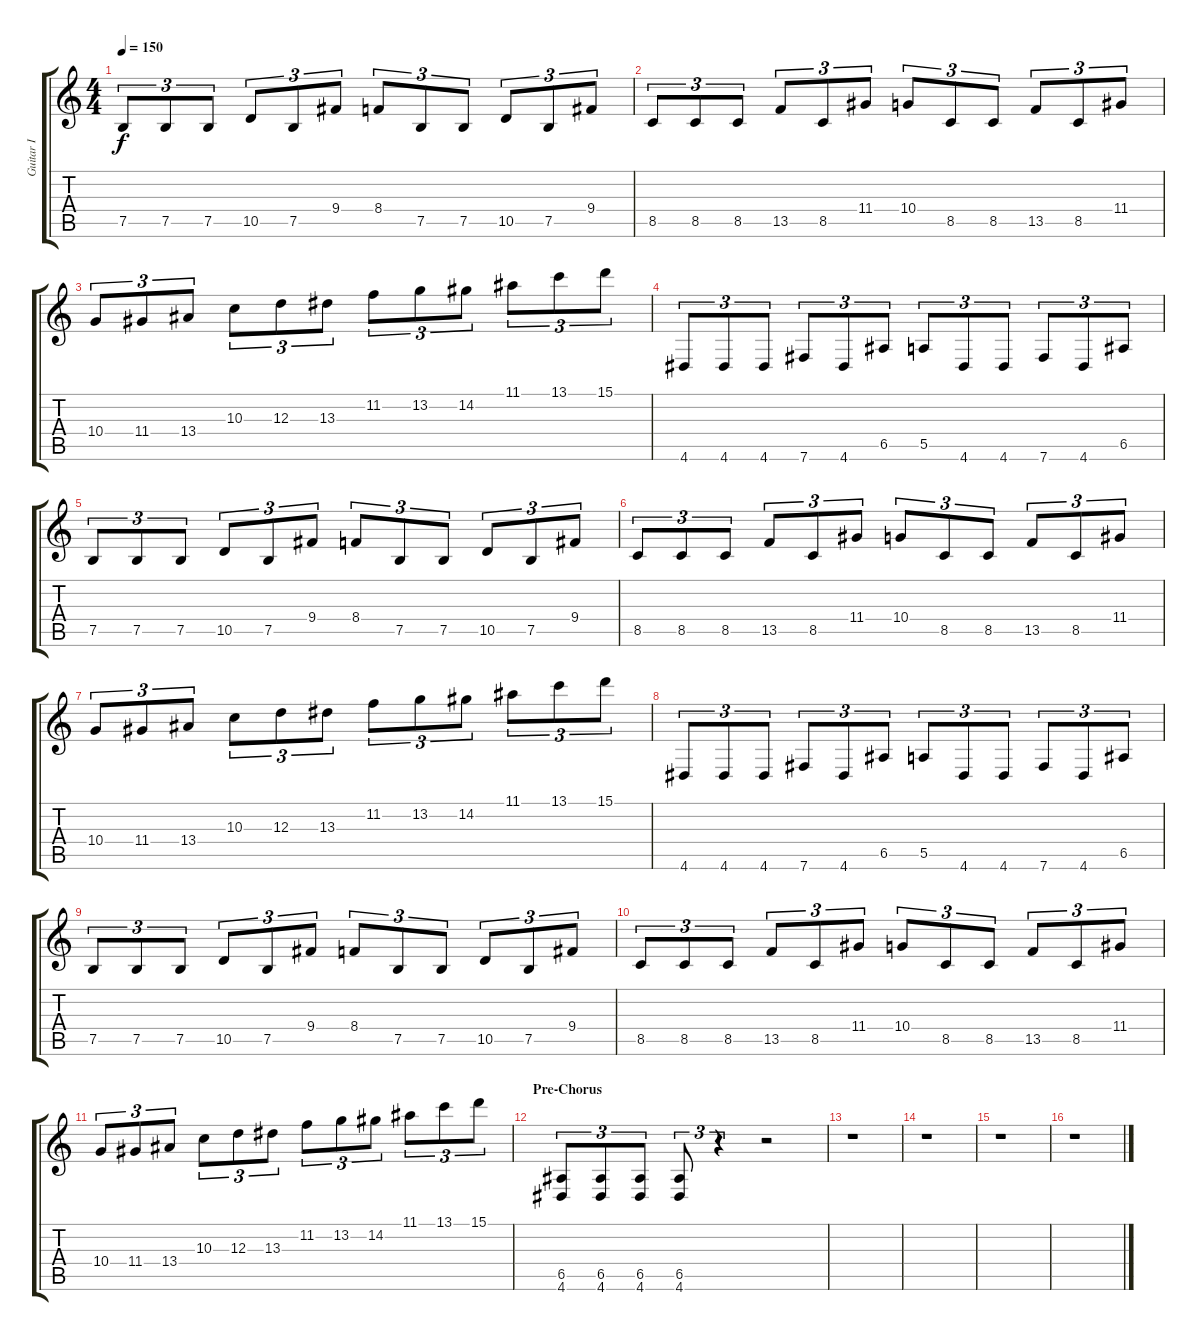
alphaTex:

\track ("Guitar I" "Guitar I") {instrument distortionguitar}
\staff {score tabs}
\tuning (B3 Gb3 D3 A2 E2 B1) {hide}
\ts (4 4)
\tempo 150
\clef g2
\ks c
7.5.8{tu (3 2) dy f} 7.5.8{tu (3 2)} 7.5.8{tu (3 2)} 10.5.8{tu (3 2)} 7.5.8{tu (3 2)} 9.4.8{tu (3 2)} 8.4.8{tu (3 2)} 7.5.8{tu (3 2)} 7.5.8{tu (3 2)} 10.5.8{tu (3 2)} 7.5.8{tu (3 2)} 9.4.8{tu (3 2)} |
8.5.8{tu (3 2)} 8.5.8{tu (3 2)} 8.5.8{tu (3 2)} 13.5.8{tu (3 2)} 8.5.8{tu (3 2)} 11.4.8{tu (3 2)} 10.4.8{tu (3 2)} 8.5.8{tu (3 2)} 8.5.8{tu (3 2)} 13.5.8{tu (3 2)} 8.5.8{tu (3 2)} 11.4.8{tu (3 2)} |
10.4.8{tu (3 2)} 11.4.8{tu (3 2)} 13.4.8{tu (3 2)} 10.3.8{tu (3 2)} 12.3.8{tu (3 2)} 13.3.8{tu (3 2)} 11.2.8{tu (3 2)} 13.2.8{tu (3 2)} 14.2.8{tu (3 2)} 11.1.8{tu (3 2)} 13.1.8{tu (3 2)} 15.1.8{tu (3 2)} |
4.6.8{tu (3 2)} 4.6.8{tu (3 2)} 4.6.8{tu (3 2)} 7.6.8{tu (3 2)} 4.6.8{tu (3 2)} 6.5.8{tu (3 2)} 5.5.8{tu (3 2)} 4.6.8{tu (3 2)} 4.6.8{tu (3 2)} 7.6.8{tu (3 2)} 4.6.8{tu (3 2)} 6.5.8{tu (3 2)} |
7.5.8{tu (3 2)} 7.5.8{tu (3 2)} 7.5.8{tu (3 2)} 10.5.8{tu (3 2)} 7.5.8{tu (3 2)} 9.4.8{tu (3 2)} 8.4.8{tu (3 2)} 7.5.8{tu (3 2)} 7.5.8{tu (3 2)} 10.5.8{tu (3 2)} 7.5.8{tu (3 2)} 9.4.8{tu (3 2)} |
8.5.8{tu (3 2)} 8.5.8{tu (3 2)} 8.5.8{tu (3 2)} 13.5.8{tu (3 2)} 8.5.8{tu (3 2)} 11.4.8{tu (3 2)} 10.4.8{tu (3 2)} 8.5.8{tu (3 2)} 8.5.8{tu (3 2)} 13.5.8{tu (3 2)} 8.5.8{tu (3 2)} 11.4.8{tu (3 2)} |
10.4.8{tu (3 2)} 11.4.8{tu (3 2)} 13.4.8{tu (3 2)} 10.3.8{tu (3 2)} 12.3.8{tu (3 2)} 13.3.8{tu (3 2)} 11.2.8{tu (3 2)} 13.2.8{tu (3 2)} 14.2.8{tu (3 2)} 11.1.8{tu (3 2)} 13.1.8{tu (3 2)} 15.1.8{tu (3 2)} |
4.6.8{tu (3 2)} 4.6.8{tu (3 2)} 4.6.8{tu (3 2)} 7.6.8{tu (3 2)} 4.6.8{tu (3 2)} 6.5.8{tu (3 2)} 5.5.8{tu (3 2)} 4.6.8{tu (3 2)} 4.6.8{tu (3 2)} 7.6.8{tu (3 2)} 4.6.8{tu (3 2)} 6.5.8{tu (3 2)} |
7.5.8{tu (3 2)} 7.5.8{tu (3 2)} 7.5.8{tu (3 2)} 10.5.8{tu (3 2)} 7.5.8{tu (3 2)} 9.4.8{tu (3 2)} 8.4.8{tu (3 2)} 7.5.8{tu (3 2)} 7.5.8{tu (3 2)} 10.5.8{tu (3 2)} 7.5.8{tu (3 2)} 9.4.8{tu (3 2)} |
8.5.8{tu (3 2)} 8.5.8{tu (3 2)} 8.5.8{tu (3 2)} 13.5.8{tu (3 2)} 8.5.8{tu (3 2)} 11.4.8{tu (3 2)} 10.4.8{tu (3 2)} 8.5.8{tu (3 2)} 8.5.8{tu (3 2)} 13.5.8{tu (3 2)} 8.5.8{tu (3 2)} 11.4.8{tu (3 2)} |
10.4.8{tu (3 2)} 11.4.8{tu (3 2)} 13.4.8{tu (3 2)} 10.3.8{tu (3 2)} 12.3.8{tu (3 2)} 13.3.8{tu (3 2)} 11.2.8{tu (3 2)} 13.2.8{tu (3 2)} 14.2.8{tu (3 2)} 11.1.8{tu (3 2)} 13.1.8{tu (3 2)} 15.1.8{tu (3 2)} |
\section ("" "Pre-Chorus")
(6.5 4.6).8{tu (3 2)} (6.5 4.6).8{tu (3 2)} (6.5 4.6).8{tu (3 2)} (6.5 4.6).8{tu (3 2)} r.4{tu (3 2)} r.2 |
r.1 |
r.1 |
r.1 |
r.1
